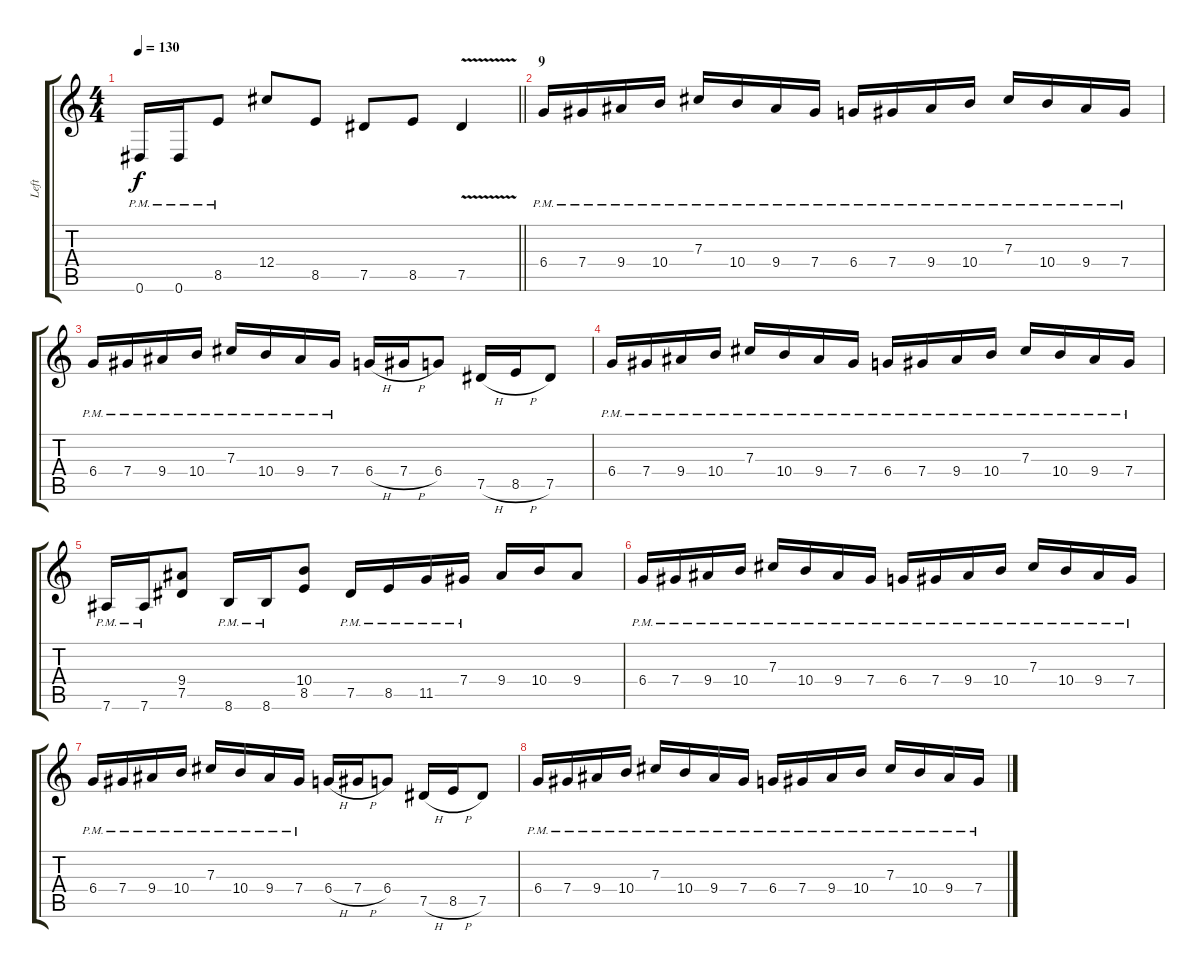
\track ("Left" "Left") {instrument distortionguitar}
\staff {score tabs}
\tuning (Eb4 Bb3 Gb3 Db3 Ab2 Eb2) {hide}
\ts (4 4)
\tempo 130
\clef g2
\barLineRight lightlight
\ks c
0.6{pm}.16{dy f} 0.6{pm}.16 8.5{pm}.8 12.4.8 8.5.8 7.5.8 8.5.8 7.5{v}.4 |
\section ("" "9")
6.4{pm}.16 7.4{pm}.16 9.4{pm}.16 10.4{pm}.16 7.3{pm}.16 10.4{pm}.16 9.4{pm}.16 7.4{pm}.16 6.4{pm}.16 7.4{pm}.16 9.4{pm}.16 10.4{pm}.16 7.3{pm}.16 10.4{pm}.16 9.4{pm}.16 7.4{pm}.16 |
6.4{pm}.16 7.4{pm}.16 9.4{pm}.16 10.4{pm}.16 7.3{pm}.16 10.4{pm}.16 9.4{pm}.16 7.4{pm}.16 6.4{h}.16 7.4{h}.16 6.4.8 7.5{h}.16 8.5{h}.16 7.5.8 |
6.4{pm}.16 7.4{pm}.16 9.4{pm}.16 10.4{pm}.16 7.3{pm}.16 10.4{pm}.16 9.4{pm}.16 7.4{pm}.16 6.4{pm}.16 7.4{pm}.16 9.4{pm}.16 10.4{pm}.16 7.3{pm}.16 10.4{pm}.16 9.4{pm}.16 7.4{pm}.16 |
7.6{pm}.16 7.6{pm}.16 (9.4 7.5).8 8.6{pm}.16 8.6{pm}.16 (10.4 8.5).8 7.5{pm}.16 8.5{pm}.16 11.5{pm}.16 7.4{pm}.16 9.4.16 10.4.16 9.4.8 |
6.4{pm}.16 7.4{pm}.16 9.4{pm}.16 10.4{pm}.16 7.3{pm}.16 10.4{pm}.16 9.4{pm}.16 7.4{pm}.16 6.4{pm}.16 7.4{pm}.16 9.4{pm}.16 10.4{pm}.16 7.3{pm}.16 10.4{pm}.16 9.4{pm}.16 7.4{pm}.16 |
6.4{pm}.16 7.4{pm}.16 9.4{pm}.16 10.4{pm}.16 7.3{pm}.16 10.4{pm}.16 9.4{pm}.16 7.4{pm}.16 6.4{h}.16 7.4{h}.16 6.4.8 7.5{h}.16 8.5{h}.16 7.5.8 |
6.4{pm}.16 7.4{pm}.16 9.4{pm}.16 10.4{pm}.16 7.3{pm}.16 10.4{pm}.16 9.4{pm}.16 7.4{pm}.16 6.4{pm}.16 7.4{pm}.16 9.4{pm}.16 10.4{pm}.16 7.3{pm}.16 10.4{pm}.16 9.4{pm}.16 7.4{pm}.16
